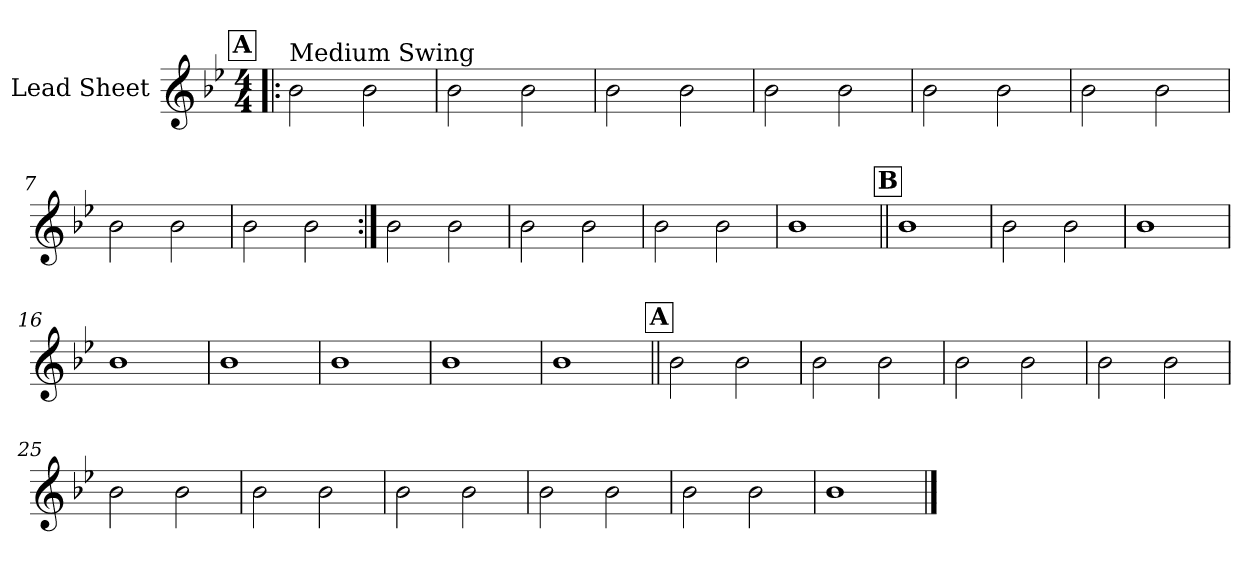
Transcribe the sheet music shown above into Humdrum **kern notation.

**kern
*part1
*staff1
*I"Lead Sheet
*clefG2
*k[b-e-]
*B-:
*M4/4
!!LO:REH:place=s1:a:fs=14:t=A
=1!|:
!LO:TX:a:t=Medium Swing
2b-\
2b-\
=2
2b-\
2b-\
=3
2b-\
2b-\
=4
2b-\
2b-\
!!LO:LB:g=z
=5
2b-\
2b-\
=6
2b-\
2b-\
=7
2b-\
2b-\
=8
2b-\
2b-\
!!LO:LB:g=z
=9:|!
2b-\
2b-\
=10
2b-\
2b-\
=11
2b-\
2b-\
=12
1b-
!!LO:LB:g=z
!!LO:REH:place=s1:a:fs=14:t=B
=13||
1b-
=14
2b-\
2b-\
=15
1b-
=16
1b-
!!LO:LB:g=z
=17
1b-
=18
1b-
=19
1b-
=20
1b-
!!LO:LB:g=z
!!LO:REH:place=s1:a:fs=14:t=A
=21||
2b-\
2b-\
=22
2b-\
2b-\
=23
2b-\
2b-\
=24
2b-\
2b-\
!!LO:LB:g=z
=25
2b-\
2b-\
=26
2b-\
2b-\
=27
2b-\
2b-\
=28
2b-\
2b-\
!!LO:LB:g=z
=29
2b-\
2b-\
=30
1b-
==
*-
